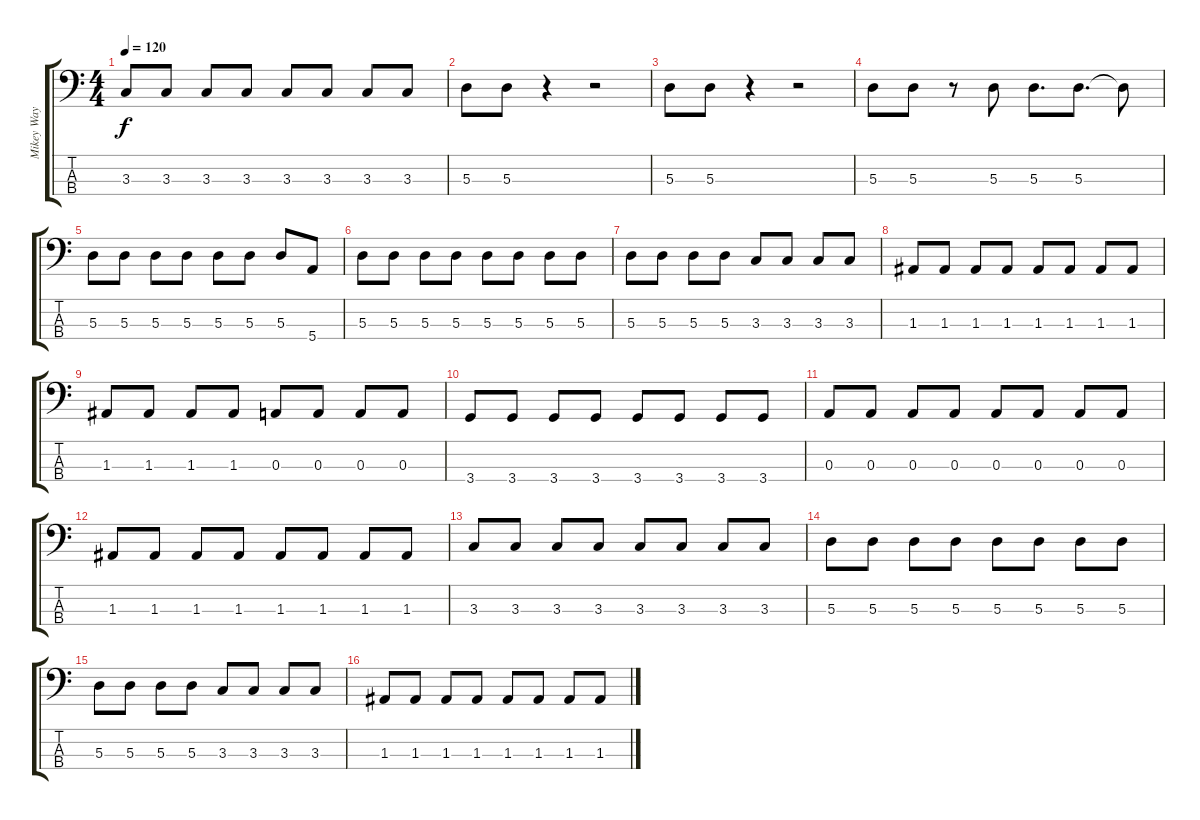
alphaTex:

\track ("Mikey Way" "Mikey Way") {instrument electricbassfinger}
\staff {score tabs}
\tuning (G2 D2 A1 E1) {hide}
\ts (4 4)
\tempo 120
\clef f4
\ks c
3.3.8{dy f} 3.3.8 3.3.8 3.3.8 3.3.8 3.3.8 3.3.8 3.3.8 |
5.3.8 5.3.8 r.4 r.2 |
5.3.8 5.3.8 r.4 r.2 |
5.3.8 5.3.8 r.8 5.3.8 5.3.8{d} 5.3.8{d} 5.3{t}.8 |
5.3.8 5.3.8 5.3.8 5.3.8 5.3.8 5.3.8 5.3.8 5.4.8 |
5.3.8 5.3.8 5.3.8 5.3.8 5.3.8 5.3.8 5.3.8 5.3.8 |
5.3.8 5.3.8 5.3.8 5.3.8 3.3.8 3.3.8 3.3.8 3.3.8 |
1.3.8 1.3.8 1.3.8 1.3.8 1.3.8 1.3.8 1.3.8 1.3.8 |
1.3.8 1.3.8 1.3.8 1.3.8 0.3.8 0.3.8 0.3.8 0.3.8 |
3.4.8 3.4.8 3.4.8 3.4.8 3.4.8 3.4.8 3.4.8 3.4.8 |
0.3.8 0.3.8 0.3.8 0.3.8 0.3.8 0.3.8 0.3.8 0.3.8 |
1.3.8 1.3.8 1.3.8 1.3.8 1.3.8 1.3.8 1.3.8 1.3.8 |
3.3.8 3.3.8 3.3.8 3.3.8 3.3.8 3.3.8 3.3.8 3.3.8 |
5.3.8 5.3.8 5.3.8 5.3.8 5.3.8 5.3.8 5.3.8 5.3.8 |
5.3.8 5.3.8 5.3.8 5.3.8 3.3.8 3.3.8 3.3.8 3.3.8 |
1.3.8 1.3.8 1.3.8 1.3.8 1.3.8 1.3.8 1.3.8 1.3.8
